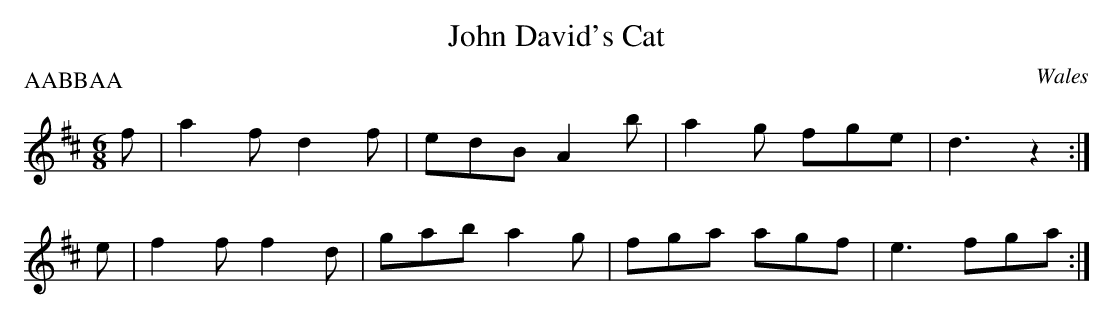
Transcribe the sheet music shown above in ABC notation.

X:1
T:John David's Cat
P:AABBAA
O:Wales
M:6/8
K:D
f |\
a2f d2f | edB A2b | a2g fge | d3 z2 :|
e |\
f2f f2d | gab a2g | fga agf | e3 fga :|
